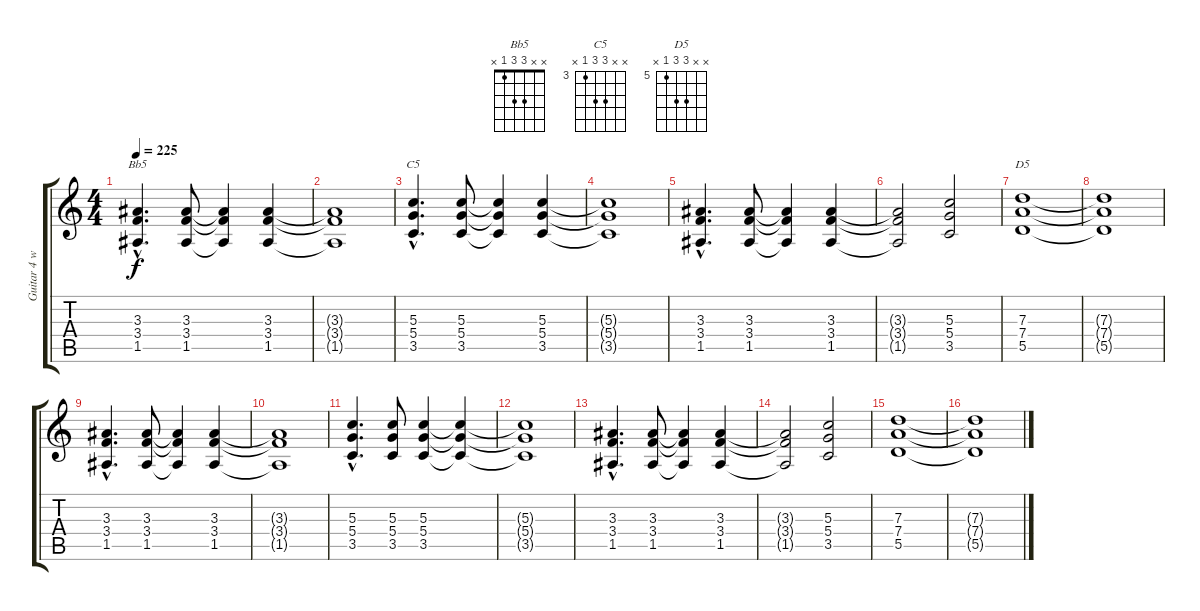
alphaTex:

\track ("Guitar 4 w/Distortion" "Guitar 4 w") {instrument distortionguitar}
\staff {score tabs}
\tuning (E4 B3 G3 D3 A2 E2) {hide}
\chord ("Bb5" x x 3 3 1 x)
\chord ("C5" x x 5 5 3 x) {firstfret 3}
\chord ("D5" x x 7 7 5 x) {firstfret 5}
\ts (4 4)
\tempo 225
\clef g2
\ks c
(3.3{hac} 3.4{hac} 1.5{hac}).4{d ch "Bb5" dy f} (3.3 3.4 1.5).8 (3.3{t} 3.4{t} 1.5{t}).4 (3.3 3.4 1.5).4 |
(3.3{t} 3.4{t} 1.5{t}).1 |
(5.3{hac} 5.4{hac} 3.5{hac}).4{d ch "C5"} (5.3 5.4 3.5).8 (5.3{t} 5.4{t} 3.5{t}).4 (5.3 5.4 3.5).4 |
(5.3{t} 5.4{t} 3.5{t}).1 |
(3.3{hac} 3.4{hac} 1.5{hac}).4{d} (3.3 3.4 1.5).8 (3.3{t} 3.4{t} 1.5{t}).4 (3.3 3.4 1.5).4 |
(3.3{t} 3.4{t} 1.5{t}).2 (5.3 5.4 3.5).2 |
(7.3 7.4 5.5).1{ch "D5"} |
(7.3{t} 7.4{t} 5.5{t}).1 |
(3.3{hac} 3.4{hac} 1.5{hac}).4{d} (3.3 3.4 1.5).8 (3.3{t} 3.4{t} 1.5{t}).4 (3.3 3.4 1.5).4 |
(3.3{t} 3.4{t} 1.5{t}).1 |
(5.3{hac} 5.4{hac} 3.5{hac}).4{d} (5.3 5.4 3.5).8 (5.3 5.4 3.5).4 (5.3{t} 5.4{t} 3.5{t}).4 |
(5.3{t} 5.4{t} 3.5{t}).1 |
(3.3{hac} 3.4{hac} 1.5{hac}).4{d} (3.3 3.4 1.5).8 (3.3{t} 3.4{t} 1.5{t}).4 (3.3 3.4 1.5).4 |
(3.3{t} 3.4{t} 1.5{t}).2 (5.3 5.4 3.5).2 |
(7.3 7.4 5.5).1 |
(7.3{t} 7.4{t} 5.5{t}).1
